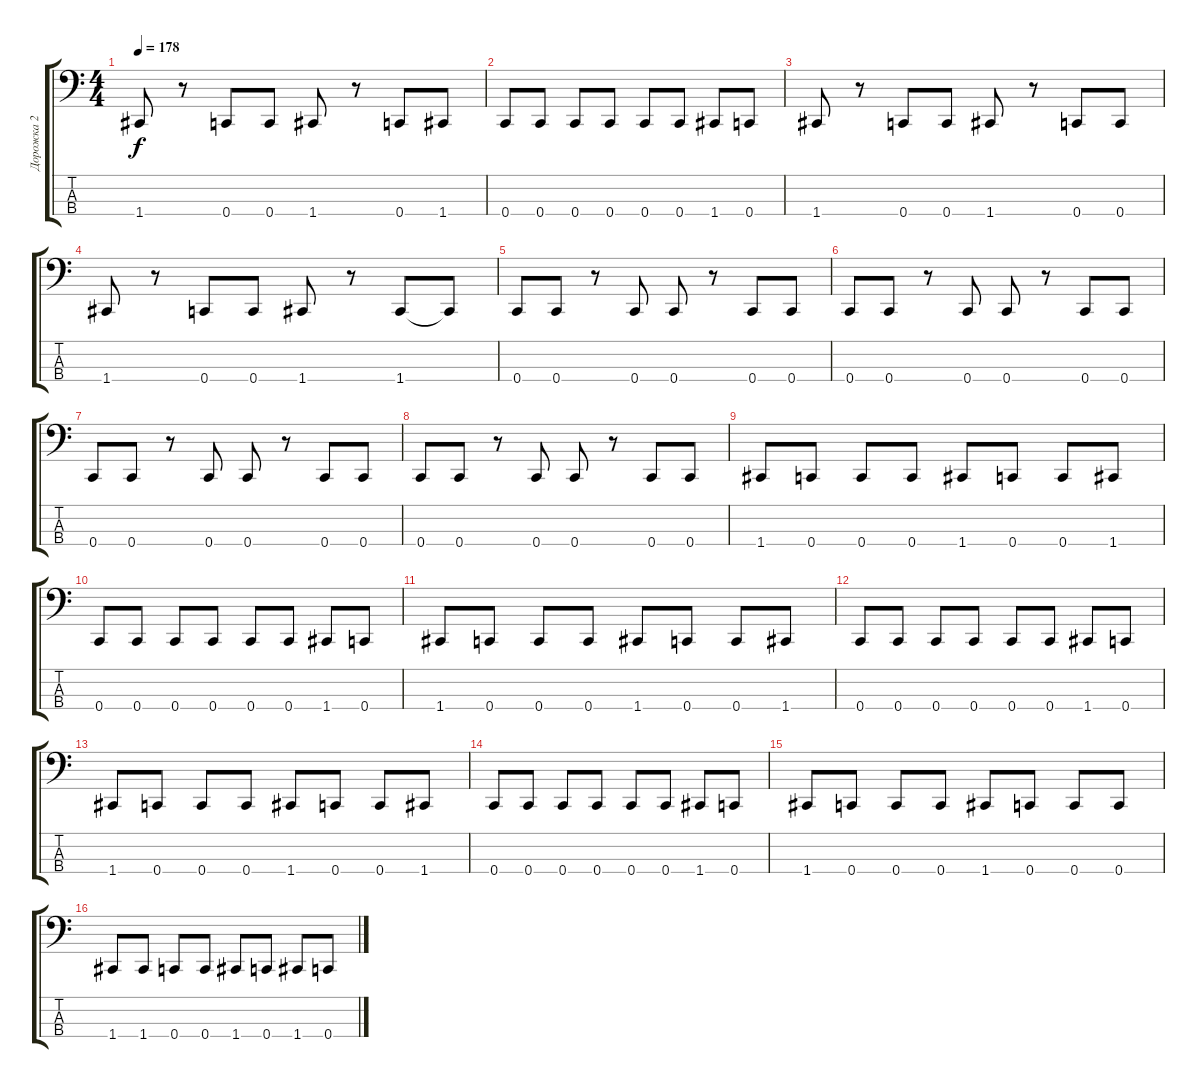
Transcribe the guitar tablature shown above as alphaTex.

\track ("Дорожка 2" "Дорожка 2") {instrument electricbassfinger}
\staff {score tabs}
\tuning (F2 C2 G1 C1) {hide}
\ts (4 4)
\tempo 178
\clef f4
\ks c
1.4.8{dy f} r.8 0.4.8 0.4.8 1.4.8 r.8 0.4.8 1.4.8 |
0.4.8 0.4.8 0.4.8 0.4.8 0.4.8 0.4.8 1.4.8 0.4.8 |
1.4.8 r.8 0.4.8 0.4.8 1.4.8 r.8 0.4.8 0.4.8 |
1.4.8 r.8 0.4.8 0.4.8 1.4.8 r.8 1.4.8 1.4{t}.8 |
0.4.8 0.4.8 r.8 0.4.8 0.4.8 r.8 0.4.8 0.4.8 |
0.4.8 0.4.8 r.8 0.4.8 0.4.8 r.8 0.4.8 0.4.8 |
0.4.8 0.4.8 r.8 0.4.8 0.4.8 r.8 0.4.8 0.4.8 |
0.4.8 0.4.8 r.8 0.4.8 0.4.8 r.8 0.4.8 0.4.8 |
1.4.8 0.4.8 0.4.8 0.4.8 1.4.8 0.4.8 0.4.8 1.4.8 |
0.4.8 0.4.8 0.4.8 0.4.8 0.4.8 0.4.8 1.4.8 0.4.8 |
1.4.8 0.4.8 0.4.8 0.4.8 1.4.8 0.4.8 0.4.8 1.4.8 |
0.4.8 0.4.8 0.4.8 0.4.8 0.4.8 0.4.8 1.4.8 0.4.8 |
1.4.8 0.4.8 0.4.8 0.4.8 1.4.8 0.4.8 0.4.8 1.4.8 |
0.4.8 0.4.8 0.4.8 0.4.8 0.4.8 0.4.8 1.4.8 0.4.8 |
1.4.8 0.4.8 0.4.8 0.4.8 1.4.8 0.4.8 0.4.8 0.4.8 |
1.4.8 1.4.8 0.4.8 0.4.8 1.4.8 0.4.8 1.4.8 0.4.8
